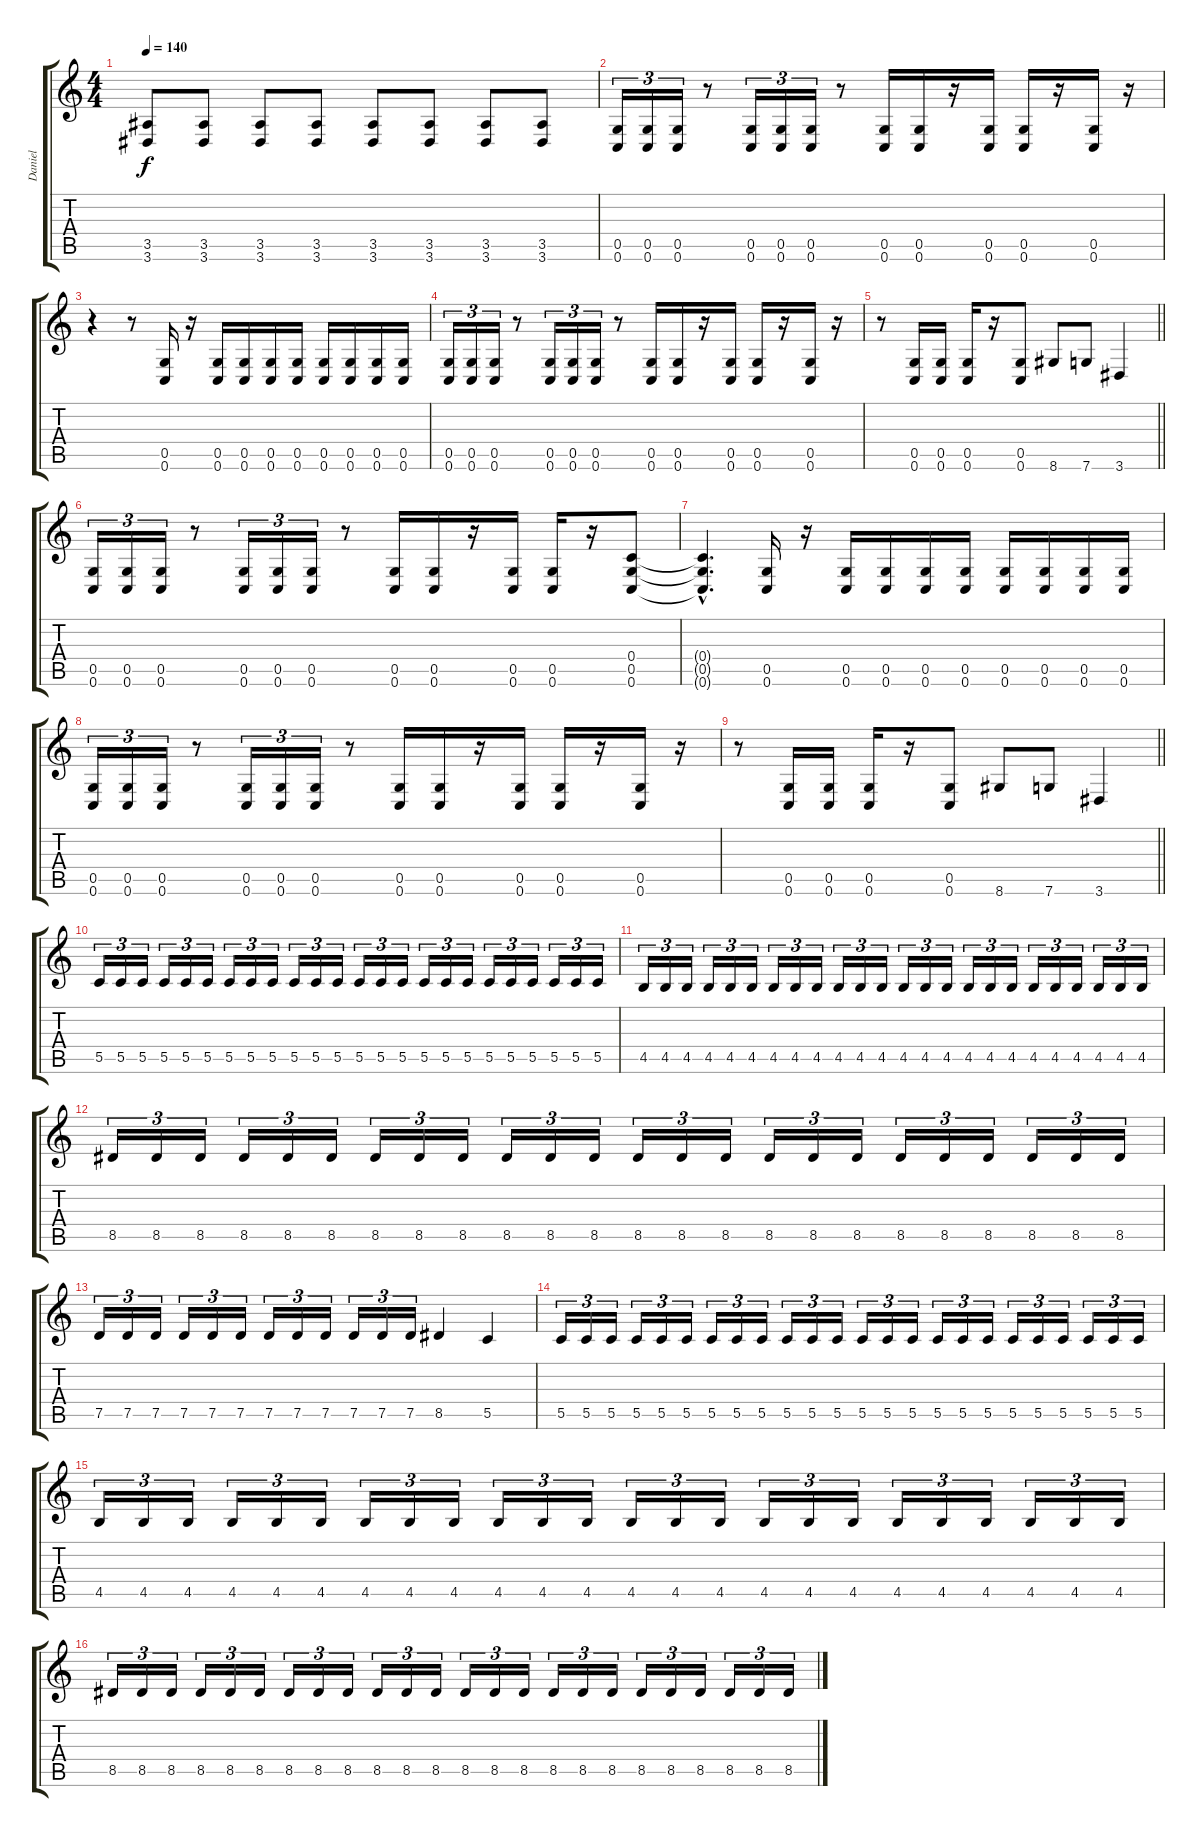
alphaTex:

\track ("Daniel" "Daniel") {instrument distortionguitar}
\staff {score tabs}
\tuning (D4 A3 F3 C3 G2 C2) {hide}
\ts (4 4)
\tempo 140
\clef g2
\ks c
(3.5 3.6).8{dy f} (3.5 3.6).8 (3.5 3.6).8 (3.5 3.6).8 (3.5 3.6).8 (3.5 3.6).8 (3.5 3.6).8 (3.5 3.6).8 |
(0.5 0.6).16{tu (3 2)} (0.5 0.6).16{tu (3 2)} (0.5 0.6).16{tu (3 2)} r.8 (0.5 0.6).16{tu (3 2)} (0.5 0.6).16{tu (3 2)} (0.5 0.6).16{tu (3 2)} r.8 (0.5 0.6).16 (0.5 0.6).16 r.16 (0.5 0.6).16 (0.5 0.6).16 r.16 (0.5 0.6).16 r.16 |
r.4 r.8 (0.5 0.6).16 r.16 (0.5 0.6).16 (0.5 0.6).16 (0.5 0.6).16 (0.5 0.6).16 (0.5 0.6).16 (0.5 0.6).16 (0.5 0.6).16 (0.5 0.6).16 |
(0.5 0.6).16{tu (3 2)} (0.5 0.6).16{tu (3 2)} (0.5 0.6).16{tu (3 2)} r.8 (0.5 0.6).16{tu (3 2)} (0.5 0.6).16{tu (3 2)} (0.5 0.6).16{tu (3 2)} r.8 (0.5 0.6).16 (0.5 0.6).16 r.16 (0.5 0.6).16 (0.5 0.6).16 r.16 (0.5 0.6).16 r.16 |
\barLineRight lightlight
r.8 (0.5 0.6).16 (0.5 0.6).16 (0.5 0.6).16 r.16 (0.5 0.6).8 8.6.8 7.6.8 3.6.4 |
(0.5 0.6).16{tu (3 2)} (0.5 0.6).16{tu (3 2)} (0.5 0.6).16{tu (3 2)} r.8 (0.5 0.6).16{tu (3 2)} (0.5 0.6).16{tu (3 2)} (0.5 0.6).16{tu (3 2)} r.8 (0.5 0.6).16 (0.5 0.6).16 r.16 (0.5 0.6).16 (0.5 0.6).16 r.16 (0.4 0.5 0.6).8 |
(0.4{hac t} 0.5{hac t} 0.6{hac t}).4{d} (0.5 0.6).16 r.16 (0.5 0.6).16 (0.5 0.6).16 (0.5 0.6).16 (0.5 0.6).16 (0.5 0.6).16 (0.5 0.6).16 (0.5 0.6).16 (0.5 0.6).16 |
(0.5 0.6).16{tu (3 2)} (0.5 0.6).16{tu (3 2)} (0.5 0.6).16{tu (3 2)} r.8 (0.5 0.6).16{tu (3 2)} (0.5 0.6).16{tu (3 2)} (0.5 0.6).16{tu (3 2)} r.8 (0.5 0.6).16 (0.5 0.6).16 r.16 (0.5 0.6).16 (0.5 0.6).16 r.16 (0.5 0.6).16 r.16 |
\barLineRight lightlight
r.8 (0.5 0.6).16 (0.5 0.6).16 (0.5 0.6).16 r.16 (0.5 0.6).8 8.6.8 7.6.8 3.6.4 |
5.5.16{tu (3 2)} 5.5.16{tu (3 2)} 5.5.16{tu (3 2)} 5.5.16{tu (3 2)} 5.5.16{tu (3 2)} 5.5.16{tu (3 2)} 5.5.16{tu (3 2)} 5.5.16{tu (3 2)} 5.5.16{tu (3 2)} 5.5.16{tu (3 2)} 5.5.16{tu (3 2)} 5.5.16{tu (3 2)} 5.5.16{tu (3 2)} 5.5.16{tu (3 2)} 5.5.16{tu (3 2)} 5.5.16{tu (3 2)} 5.5.16{tu (3 2)} 5.5.16{tu (3 2)} 5.5.16{tu (3 2)} 5.5.16{tu (3 2)} 5.5.16{tu (3 2)} 5.5.16{tu (3 2)} 5.5.16{tu (3 2)} 5.5.16{tu (3 2)} |
4.5.16{tu (3 2)} 4.5.16{tu (3 2)} 4.5.16{tu (3 2)} 4.5.16{tu (3 2)} 4.5.16{tu (3 2)} 4.5.16{tu (3 2)} 4.5.16{tu (3 2)} 4.5.16{tu (3 2)} 4.5.16{tu (3 2)} 4.5.16{tu (3 2)} 4.5.16{tu (3 2)} 4.5.16{tu (3 2)} 4.5.16{tu (3 2)} 4.5.16{tu (3 2)} 4.5.16{tu (3 2)} 4.5.16{tu (3 2)} 4.5.16{tu (3 2)} 4.5.16{tu (3 2)} 4.5.16{tu (3 2)} 4.5.16{tu (3 2)} 4.5.16{tu (3 2)} 4.5.16{tu (3 2)} 4.5.16{tu (3 2)} 4.5.16{tu (3 2)} |
8.5.16{tu (3 2)} 8.5.16{tu (3 2)} 8.5.16{tu (3 2)} 8.5.16{tu (3 2)} 8.5.16{tu (3 2)} 8.5.16{tu (3 2)} 8.5.16{tu (3 2)} 8.5.16{tu (3 2)} 8.5.16{tu (3 2)} 8.5.16{tu (3 2)} 8.5.16{tu (3 2)} 8.5.16{tu (3 2)} 8.5.16{tu (3 2)} 8.5.16{tu (3 2)} 8.5.16{tu (3 2)} 8.5.16{tu (3 2)} 8.5.16{tu (3 2)} 8.5.16{tu (3 2)} 8.5.16{tu (3 2)} 8.5.16{tu (3 2)} 8.5.16{tu (3 2)} 8.5.16{tu (3 2)} 8.5.16{tu (3 2)} 8.5.16{tu (3 2)} |
7.5.16{tu (3 2)} 7.5.16{tu (3 2)} 7.5.16{tu (3 2)} 7.5.16{tu (3 2)} 7.5.16{tu (3 2)} 7.5.16{tu (3 2)} 7.5.16{tu (3 2)} 7.5.16{tu (3 2)} 7.5.16{tu (3 2)} 7.5.16{tu (3 2)} 7.5.16{tu (3 2)} 7.5.16{tu (3 2)} 8.5.4 5.5.4 |
5.5.16{tu (3 2)} 5.5.16{tu (3 2)} 5.5.16{tu (3 2)} 5.5.16{tu (3 2)} 5.5.16{tu (3 2)} 5.5.16{tu (3 2)} 5.5.16{tu (3 2)} 5.5.16{tu (3 2)} 5.5.16{tu (3 2)} 5.5.16{tu (3 2)} 5.5.16{tu (3 2)} 5.5.16{tu (3 2)} 5.5.16{tu (3 2)} 5.5.16{tu (3 2)} 5.5.16{tu (3 2)} 5.5.16{tu (3 2)} 5.5.16{tu (3 2)} 5.5.16{tu (3 2)} 5.5.16{tu (3 2)} 5.5.16{tu (3 2)} 5.5.16{tu (3 2)} 5.5.16{tu (3 2)} 5.5.16{tu (3 2)} 5.5.16{tu (3 2)} |
4.5.16{tu (3 2)} 4.5.16{tu (3 2)} 4.5.16{tu (3 2)} 4.5.16{tu (3 2)} 4.5.16{tu (3 2)} 4.5.16{tu (3 2)} 4.5.16{tu (3 2)} 4.5.16{tu (3 2)} 4.5.16{tu (3 2)} 4.5.16{tu (3 2)} 4.5.16{tu (3 2)} 4.5.16{tu (3 2)} 4.5.16{tu (3 2)} 4.5.16{tu (3 2)} 4.5.16{tu (3 2)} 4.5.16{tu (3 2)} 4.5.16{tu (3 2)} 4.5.16{tu (3 2)} 4.5.16{tu (3 2)} 4.5.16{tu (3 2)} 4.5.16{tu (3 2)} 4.5.16{tu (3 2)} 4.5.16{tu (3 2)} 4.5.16{tu (3 2)} |
8.5.16{tu (3 2)} 8.5.16{tu (3 2)} 8.5.16{tu (3 2)} 8.5.16{tu (3 2)} 8.5.16{tu (3 2)} 8.5.16{tu (3 2)} 8.5.16{tu (3 2)} 8.5.16{tu (3 2)} 8.5.16{tu (3 2)} 8.5.16{tu (3 2)} 8.5.16{tu (3 2)} 8.5.16{tu (3 2)} 8.5.16{tu (3 2)} 8.5.16{tu (3 2)} 8.5.16{tu (3 2)} 8.5.16{tu (3 2)} 8.5.16{tu (3 2)} 8.5.16{tu (3 2)} 8.5.16{tu (3 2)} 8.5.16{tu (3 2)} 8.5.16{tu (3 2)} 8.5.16{tu (3 2)} 8.5.16{tu (3 2)} 8.5.16{tu (3 2)}
